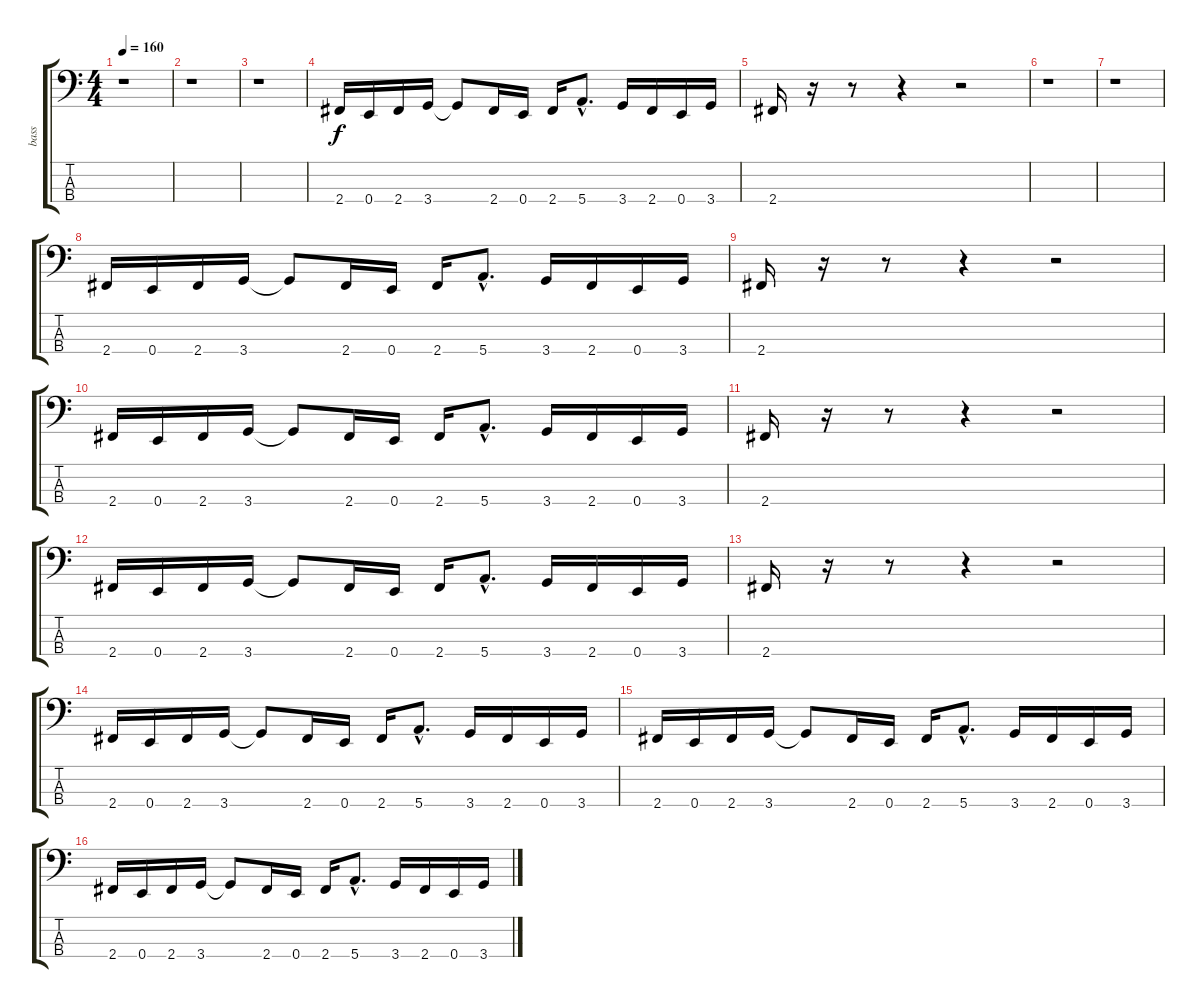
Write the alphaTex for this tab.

\track ("bass" "bass") {instrument electricbasspick}
\staff {score tabs}
\tuning (G2 D2 A1 E1) {hide}
\ts (4 4)
\tempo 160
\clef f4
\ks c
r.1{dy f instrument electricbasspick} |
r.1 |
r.1 |
2.4.16 0.4.16 2.4.16 3.4.16 3.4{t}.8 2.4.16 0.4.16 2.4.16 5.4{hac}.8{d} 3.4.16 2.4.16 0.4.16 3.4.16 |
2.4.16 r.16 r.8 r.4 r.2 |
r.1 |
r.1 |
2.4.16 0.4.16 2.4.16 3.4.16 3.4{t}.8 2.4.16 0.4.16 2.4.16 5.4{hac}.8{d} 3.4.16 2.4.16 0.4.16 3.4.16 |
2.4.16 r.16 r.8 r.4 r.2 |
2.4.16 0.4.16 2.4.16 3.4.16 3.4{t}.8 2.4.16 0.4.16 2.4.16 5.4{hac}.8{d} 3.4.16 2.4.16 0.4.16 3.4.16 |
2.4.16 r.16 r.8 r.4 r.2 |
2.4.16 0.4.16 2.4.16 3.4.16 3.4{t}.8 2.4.16 0.4.16 2.4.16 5.4{hac}.8{d} 3.4.16 2.4.16 0.4.16 3.4.16 |
2.4.16 r.16 r.8 r.4 r.2 |
2.4.16 0.4.16 2.4.16 3.4.16 3.4{t}.8 2.4.16 0.4.16 2.4.16 5.4{hac}.8{d} 3.4.16 2.4.16 0.4.16 3.4.16 |
2.4.16 0.4.16 2.4.16 3.4.16 3.4{t}.8 2.4.16 0.4.16 2.4.16 5.4{hac}.8{d} 3.4.16 2.4.16 0.4.16 3.4.16 |
2.4.16 0.4.16 2.4.16 3.4.16 3.4{t}.8 2.4.16 0.4.16 2.4.16 5.4{hac}.8{d} 3.4.16 2.4.16 0.4.16 3.4.16
